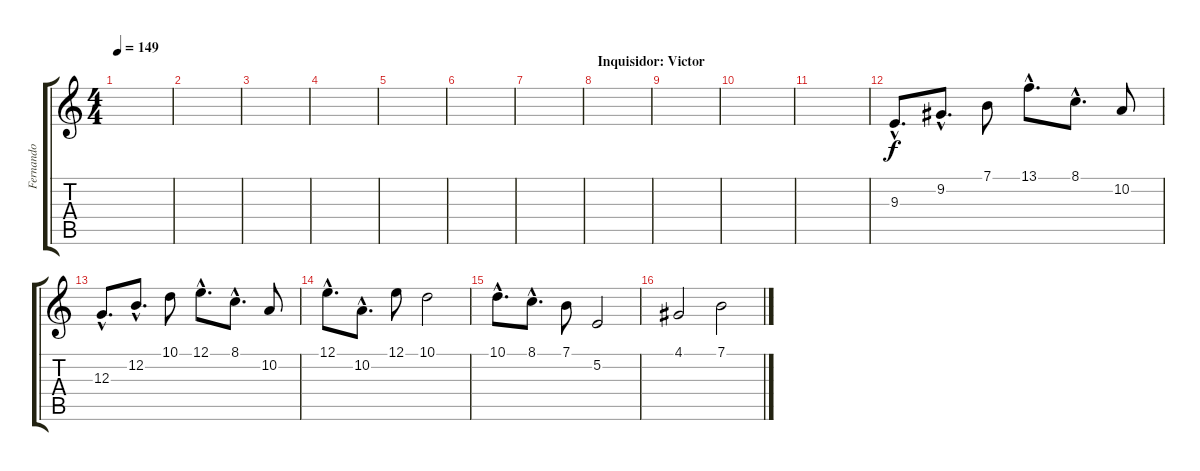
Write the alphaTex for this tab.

\track ("Fernando" "Fernando") {instrument flute}
\staff {score tabs}
\tuning (E4 B3 G3 D3 A2 E2) {hide}
\ts (4 4)
\tempo 149
\clef g2
\ks c
|
|
|
|
|
|
|
\section ("" "Inquisidor: Victor")
|
|
|
|
9.3{hac}.8{d} 9.2{hac}.8{d} 7.1.8 13.1{hac}.8{d} 8.1{hac}.8{d} 10.2.8 |
12.3{hac}.8{d} 12.2{hac}.8{d} 10.1.8 12.1{hac}.8{d} 8.1{hac}.8{d} 10.2.8 |
12.1{hac}.8{d} 10.2{hac}.8{d} 12.1.8 10.1.2 |
10.1{hac}.8{d} 8.1{hac}.8{d} 7.1.8 5.2.2 |
4.1.2 7.1.2
